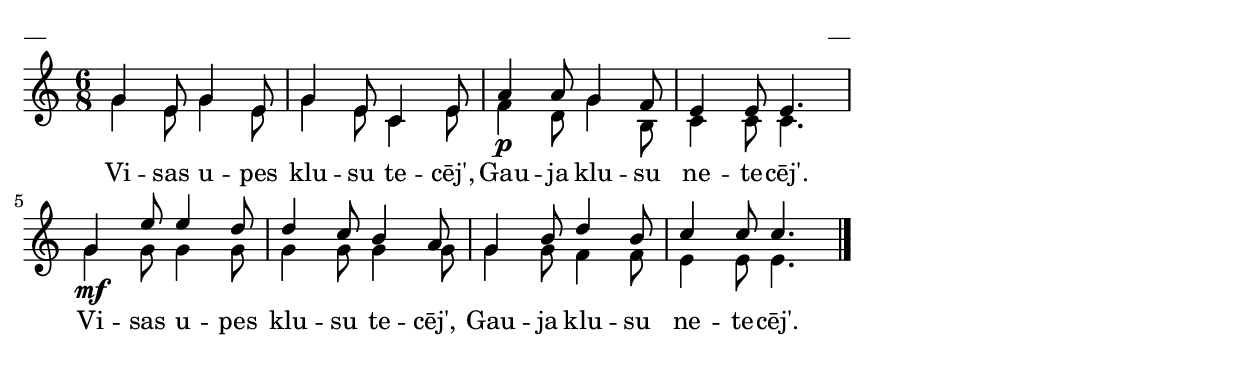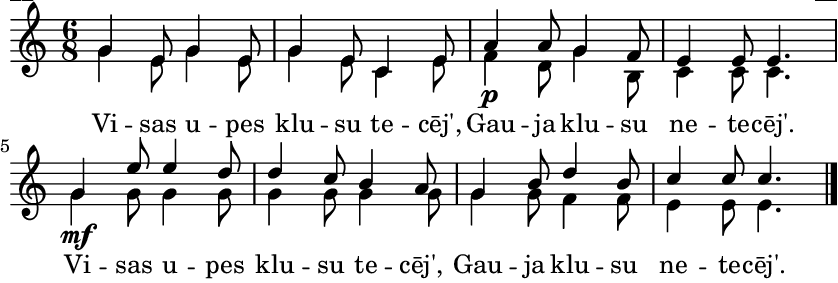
\version "2.13.18"
#(ly:set-option 'crop #t)

%\header {
%    title = "Visas upes klusu tecēj'"
%}
\paper {
line-width = 14\cm
left-margin = 0.4\cm
between-system-padding = 0.1\cm
between-system-space = 0.1\cm
}
\layout {
indent = #0
ragged-last = ##f
}



voiceA = \relative c' {
\clef "treble"
\key c \major
\time 6/8
g'4 e8 g4 e8 | g4 e8 c4 e8 |
a4\p a8 g4 f8 | e4 e8 e4. |
g4\mf e'8 e4 d8 | d4 c8 b4 a8 |
g4 b8 d4 b8 | c4 c8 c4.
\bar "|."
}

lyricA = \lyricmode {
Vi -- sas u -- pes klu -- su te -- cēj',
Gau -- ja klu -- su ne -- te -- cēj'.
Vi -- sas u -- pes klu -- su te -- cēj',
Gau -- ja klu -- su ne -- te -- cēj'.
}

voiceB = \relative c' {
g'4 e8 g4 e8 | g4 e8 c4 e8 |
f4 d8 g4 b,8 | c4 c8 c4. |
g'4 g8 g4 g8 | g4 g8 g4 g8 |
g4 g8 f4 f8 | e4 e8 e4.
}


fullScore = <<
\new Staff {
<<
\new Voice = "voiceA" { \voiceOne \autoBeamOff \voiceA }
\new Lyrics \lyricsto "voiceA" \lyricA
\new Voice = "voiceB" { \voiceTwo \autoBeamOff \voiceB }
>>
}
>>

\score {
\fullScore
\header { piece = "__" opus = "__" }
}
\markup { \with-color #(x11-color 'white) \sans \smaller "__" }
\score {
\unfoldRepeats
\fullScore
\midi {
\context { \Staff \remove "Staff_performer" }
\context { \Voice \consists "Staff_performer" }
}
}


